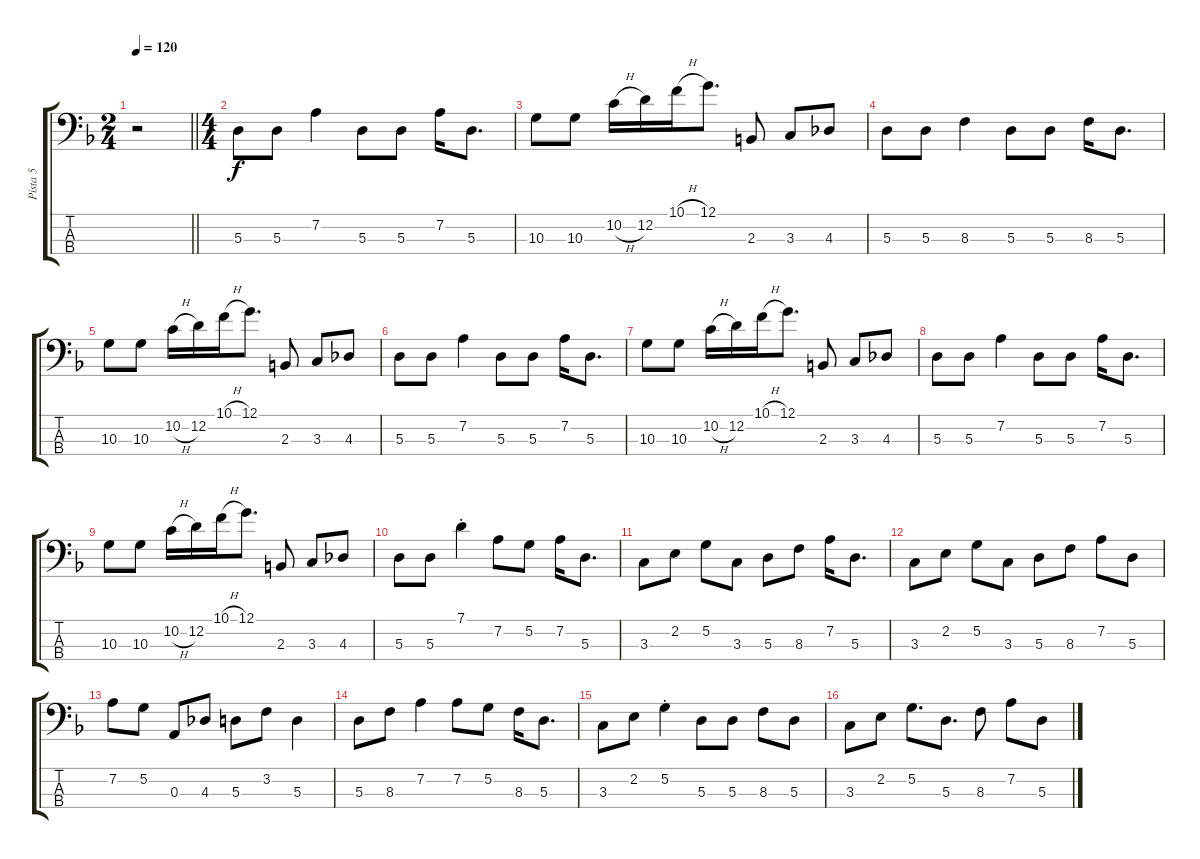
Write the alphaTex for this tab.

\track ("Pista 5" "Pista 5") {instrument electricbassfinger}
\staff {score tabs}
\tuning (G2 D2 A1 E1) {hide}
\ts (2 4)
\tempo 120
\clef f4
\barLineRight lightlight
\ks dminor
r.2{dy f} |
\ts (4 4)
5.3.8 5.3.8 7.2.4 5.3.8 5.3.8 7.2.16 5.3.8{d} |
10.3.8 10.3.8 10.2{h}.16 12.2.16 10.1{h}.16 12.1.8{d} 2.3.8 3.3.8 4.3.8 |
5.3.8 5.3.8 8.3.4 5.3.8 5.3.8 8.3.16 5.3.8{d} |
10.3.8 10.3.8 10.2{h}.16 12.2.16 10.1{h}.16 12.1.8{d} 2.3.8 3.3.8 4.3.8 |
5.3.8 5.3.8 7.2.4 5.3.8 5.3.8 7.2.16 5.3.8{d} |
10.3.8 10.3.8 10.2{h}.16 12.2.16 10.1{h}.16 12.1.8{d} 2.3.8 3.3.8 4.3.8 |
5.3.8 5.3.8 7.2.4 5.3.8 5.3.8 7.2.16 5.3.8{d} |
10.3.8 10.3.8 10.2{h}.16 12.2.16 10.1{h}.16 12.1.8{d} 2.3.8 3.3.8 4.3.8 |
5.3.8 5.3.8 7.1{st}.4 7.2.8 5.2.8 7.2.16 5.3.8{d} |
3.3.8 2.2.8 5.2.8 3.3.8 5.3.8 8.3.8 7.2.16 5.3.8{d} |
3.3.8 2.2.8 5.2.8 3.3.8 5.3.8 8.3.8 7.2.8 5.3.8 |
7.2.8 5.2.8 0.3.8 4.3.8 5.3.8 3.2.8 5.3.4 |
5.3.8 8.3.8 7.2.4 7.2.8 5.2.8 8.3.16 5.3.8{d} |
3.3.8 2.2.8 5.2{st}.4 5.3.8 5.3.8 8.3.8 5.3.8 |
3.3.8 2.2.8 5.2.8{d} 5.3.8{d} 8.3.8 7.2.8 5.3.8
